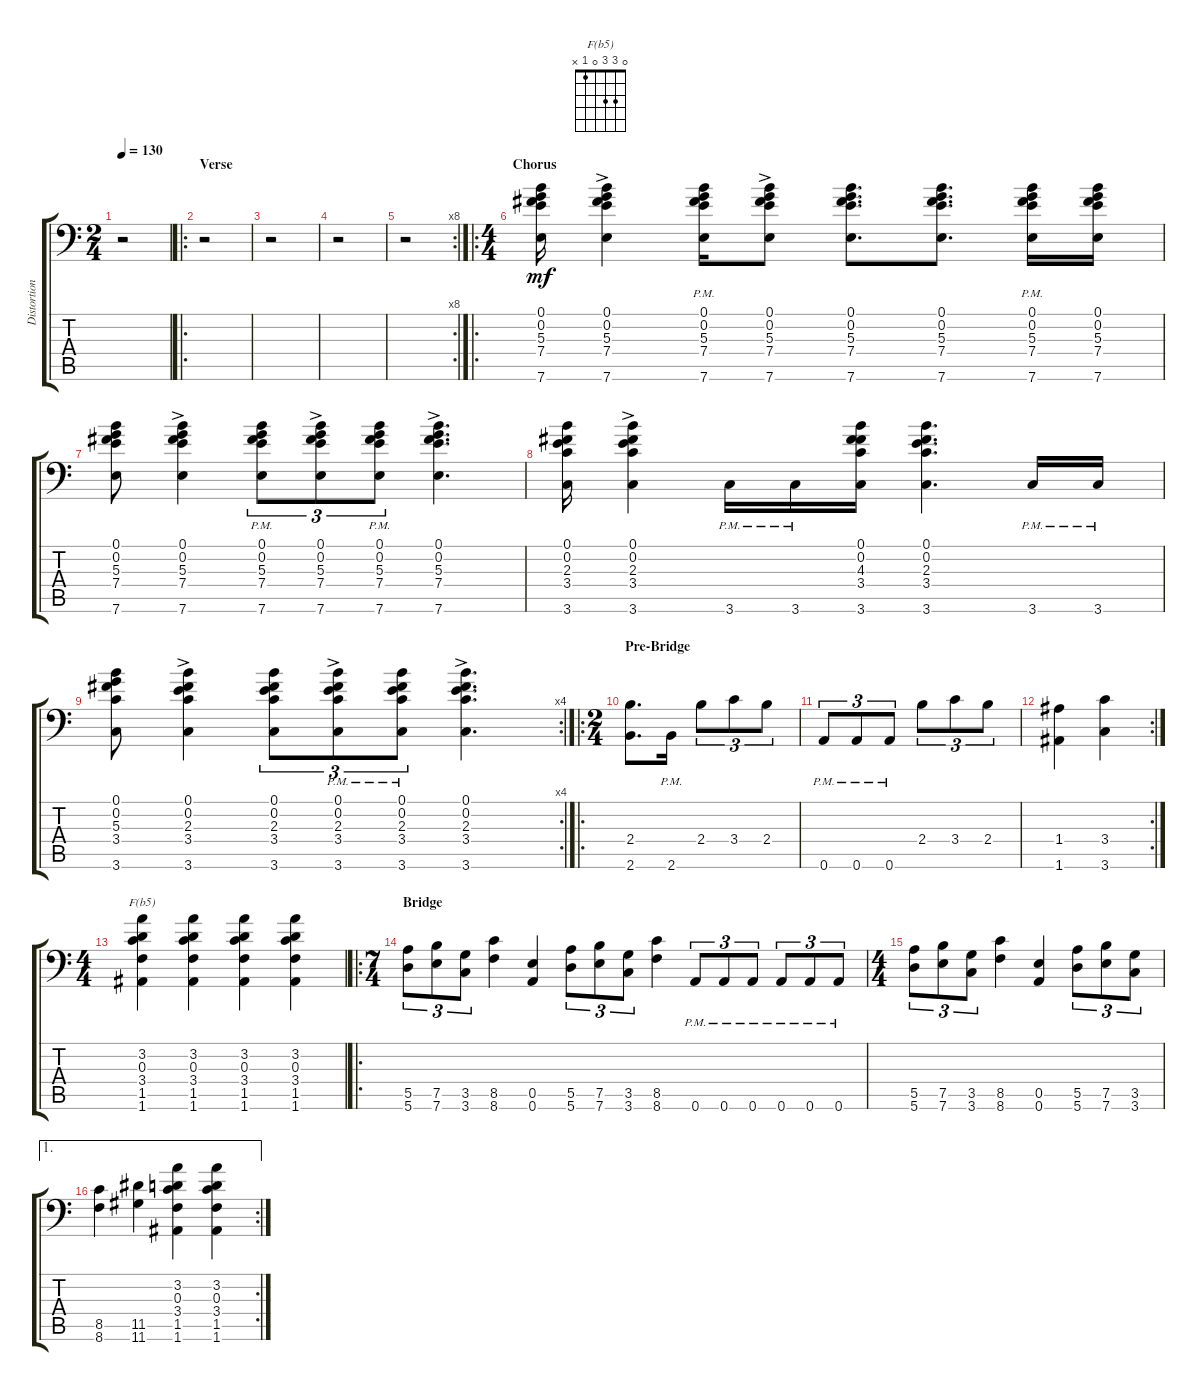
\track ("Distortion Guitar" "Distortion") {instrument distortionguitar}
\staff {score tabs}
\tuning (B3 Gb3 D3 A2 E2 A1) {hide}
\chord ("F(b5)" 0 3 3 0 1 x)
\ts (2 4)
\tempo 130
\clef f4
\ks c
r.2{dy mf} |
\ro
\section ("" "Verse")
r.2 |
r.2 |
r.2 |
\rc 8
r.2 |
\ro
\ts (4 4)
\section ("" "Chorus")
(0.1 0.2 5.3 7.4 7.6).16 (0.1{ac} 0.2{ac} 5.3{ac} 7.4{ac} 7.6{ac}).4 (0.1{pm} 0.2{pm} 5.3{pm} 7.4{pm} 7.6{pm}).16 (0.1{ac} 0.2{ac} 5.3{ac} 7.4{ac} 7.6{ac}).8 (0.1 0.2 5.3 7.4 7.6).8{d} (0.1 0.2 5.3 7.4 7.6).8{d} (0.1{pm} 0.2{pm} 5.3{pm} 7.4{pm} 7.6{pm}).16 (0.1 0.2 5.3 7.4 7.6).16 |
(0.1 0.2 5.3 7.4 7.6).8 (0.1{ac} 0.2{ac} 5.3{ac} 7.4{ac} 7.6{ac}).4 (0.1{pm} 0.2{pm} 5.3{pm} 7.4{pm} 7.6{pm}).8{tu (3 2)} (0.1{ac} 0.2{ac} 5.3{ac} 7.4{ac} 7.6{ac}).8{tu (3 2)} (0.1{pm} 0.2{pm} 5.3{pm} 7.4{pm} 7.6{pm}).8{tu (3 2)} (0.1{ac} 0.2{ac} 5.3{ac} 7.4{ac} 7.6{ac}).4{d} |
(0.1 0.2 2.3 3.4 3.6).16 (0.1{ac} 0.2{ac} 2.3{ac} 3.4{ac} 3.6{ac}).4 3.6{pm}.16 3.6{pm}.16 (0.1 0.2 4.3 3.4 3.6).16 (0.1 0.2 2.3 3.4 3.6).4{d} 3.6{pm}.16 3.6{pm}.16 |
\rc 4
(0.1 0.2 5.3 3.4 3.6).8 (0.1{ac} 0.2{ac} 2.3{ac} 3.4{ac} 3.6{ac}).4 (0.1 0.2 2.3 3.4 3.6).8{tu (3 2)} (0.1{ac pm} 0.2{ac pm} 2.3{ac pm} 3.4{ac pm} 3.6{ac pm}).8{tu (3 2)} (0.1{pm} 0.2{pm} 2.3{pm} 3.4{pm} 3.6{pm}).8{tu (3 2)} (0.1{ac} 0.2{ac} 2.3{ac} 3.4{ac} 3.6{ac}).4{d} |
\ro
\ts (2 4)
\section ("" "Pre-Bridge")
(2.4 2.6).8{d} 2.6{pm}.16 2.4.8{tu (3 2)} 3.4.8{tu (3 2)} 2.4.8{tu (3 2)} |
0.6{pm}.8{tu (3 2)} 0.6{pm}.8{tu (3 2)} 0.6{pm}.8{tu (3 2)} 2.4.8{tu (3 2)} 3.4.8{tu (3 2)} 2.4.8{tu (3 2)} |
\rc 2
(1.4 1.6).4 (3.4 3.6).4 |
\ts (4 4)
(3.2 0.3 3.4 1.5 1.6).4{ch "F(b5)"} (3.2 0.3 3.4 1.5 1.6).4 (3.2 0.3 3.4 1.5 1.6).4 (3.2 0.3 3.4 1.5 1.6).4 |
\ro
\ts (7 4)
\section ("" "Bridge")
(5.5 5.6).8{tu (3 2)} (7.5 7.6).8{tu (3 2)} (3.5 3.6).8{tu (3 2)} (8.5 8.6).4 (0.5 0.6).4 (5.5 5.6).8{tu (3 2)} (7.5 7.6).8{tu (3 2)} (3.5 3.6).8{tu (3 2)} (8.5 8.6).4 0.6{pm}.8{tu (3 2)} 0.6{pm}.8{tu (3 2)} 0.6{pm}.8{tu (3 2)} 0.6{pm}.8{tu (3 2)} 0.6{pm}.8{tu (3 2)} 0.6{pm}.8{tu (3 2)} |
\ts (4 4)
(5.5 5.6).8{tu (3 2)} (7.5 7.6).8{tu (3 2)} (3.5 3.6).8{tu (3 2)} (8.5 8.6).4 (0.5 0.6).4 (5.5 5.6).8{tu (3 2)} (7.5 7.6).8{tu (3 2)} (3.5 3.6).8{tu (3 2)} |
\ae 1
\rc 2
(8.5 8.6).4 (11.5 11.6).4 (3.2 0.3 3.4 1.5 1.6).4 (3.2 0.3 3.4 1.5 1.6).4
